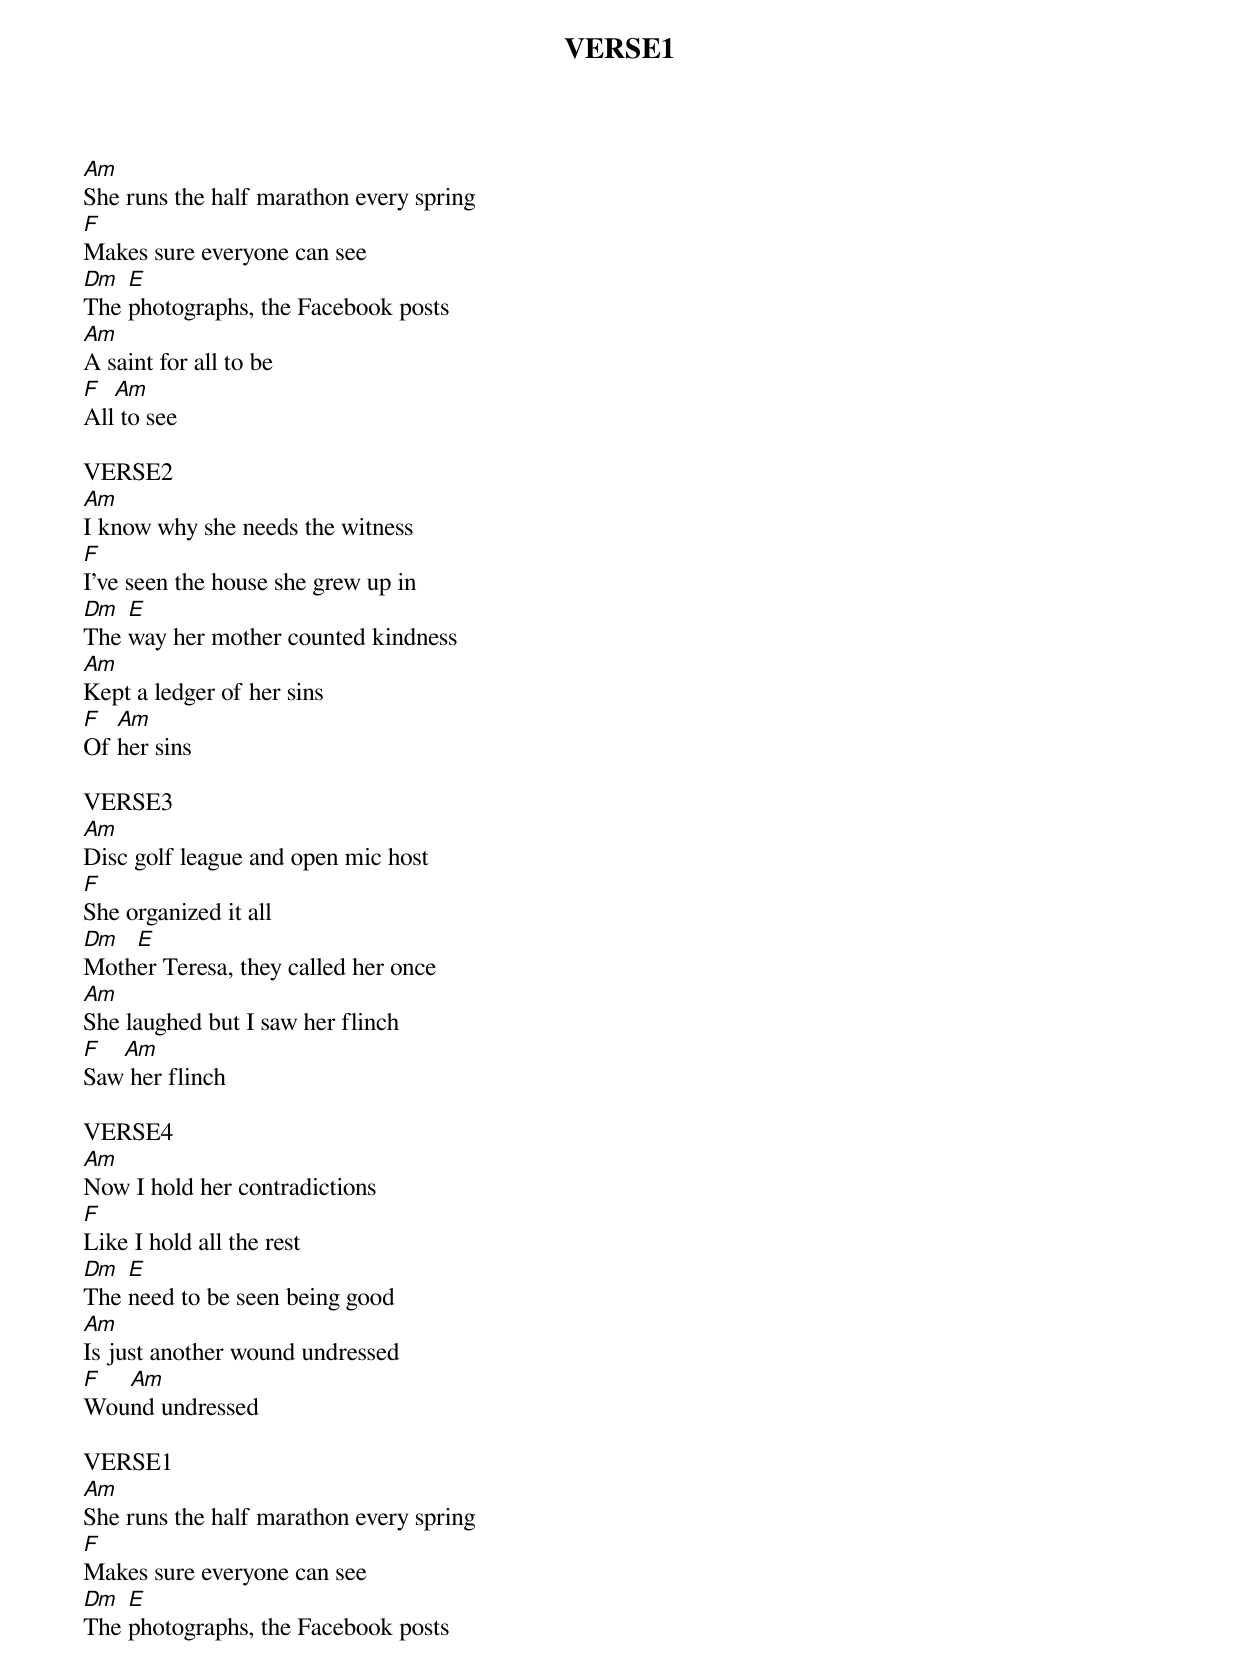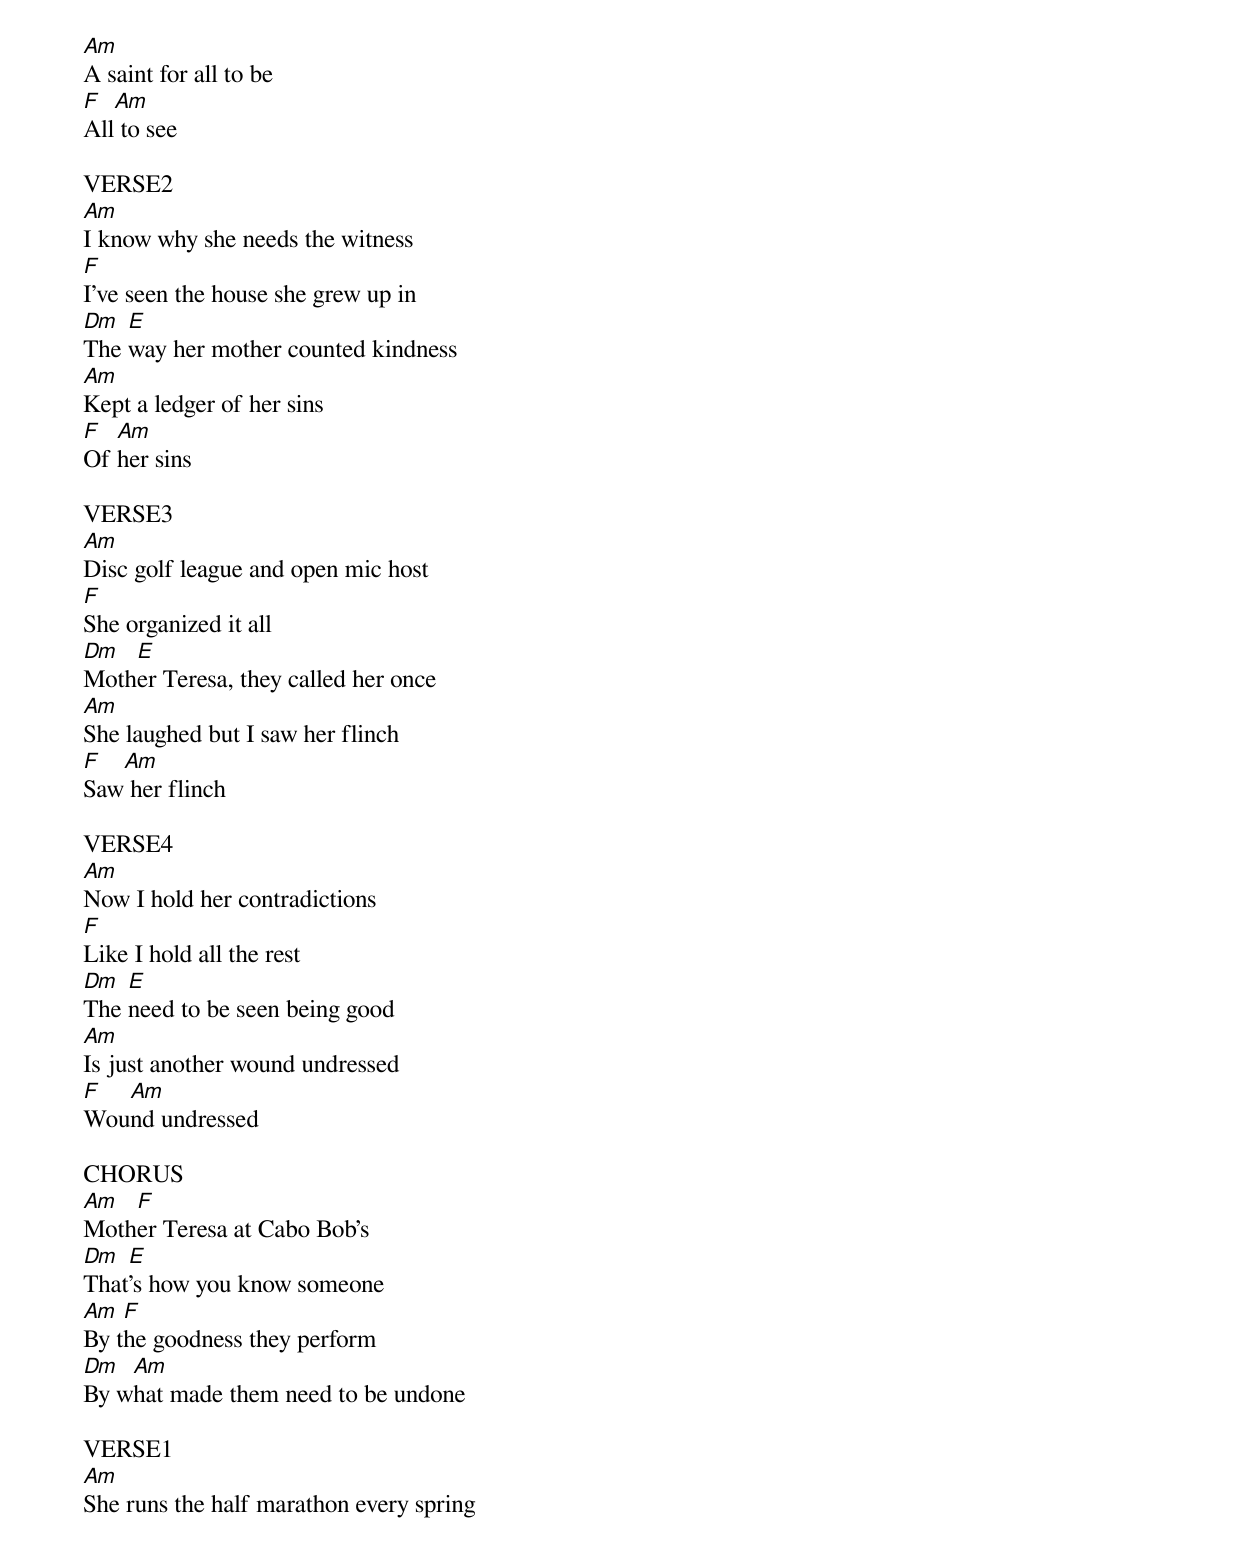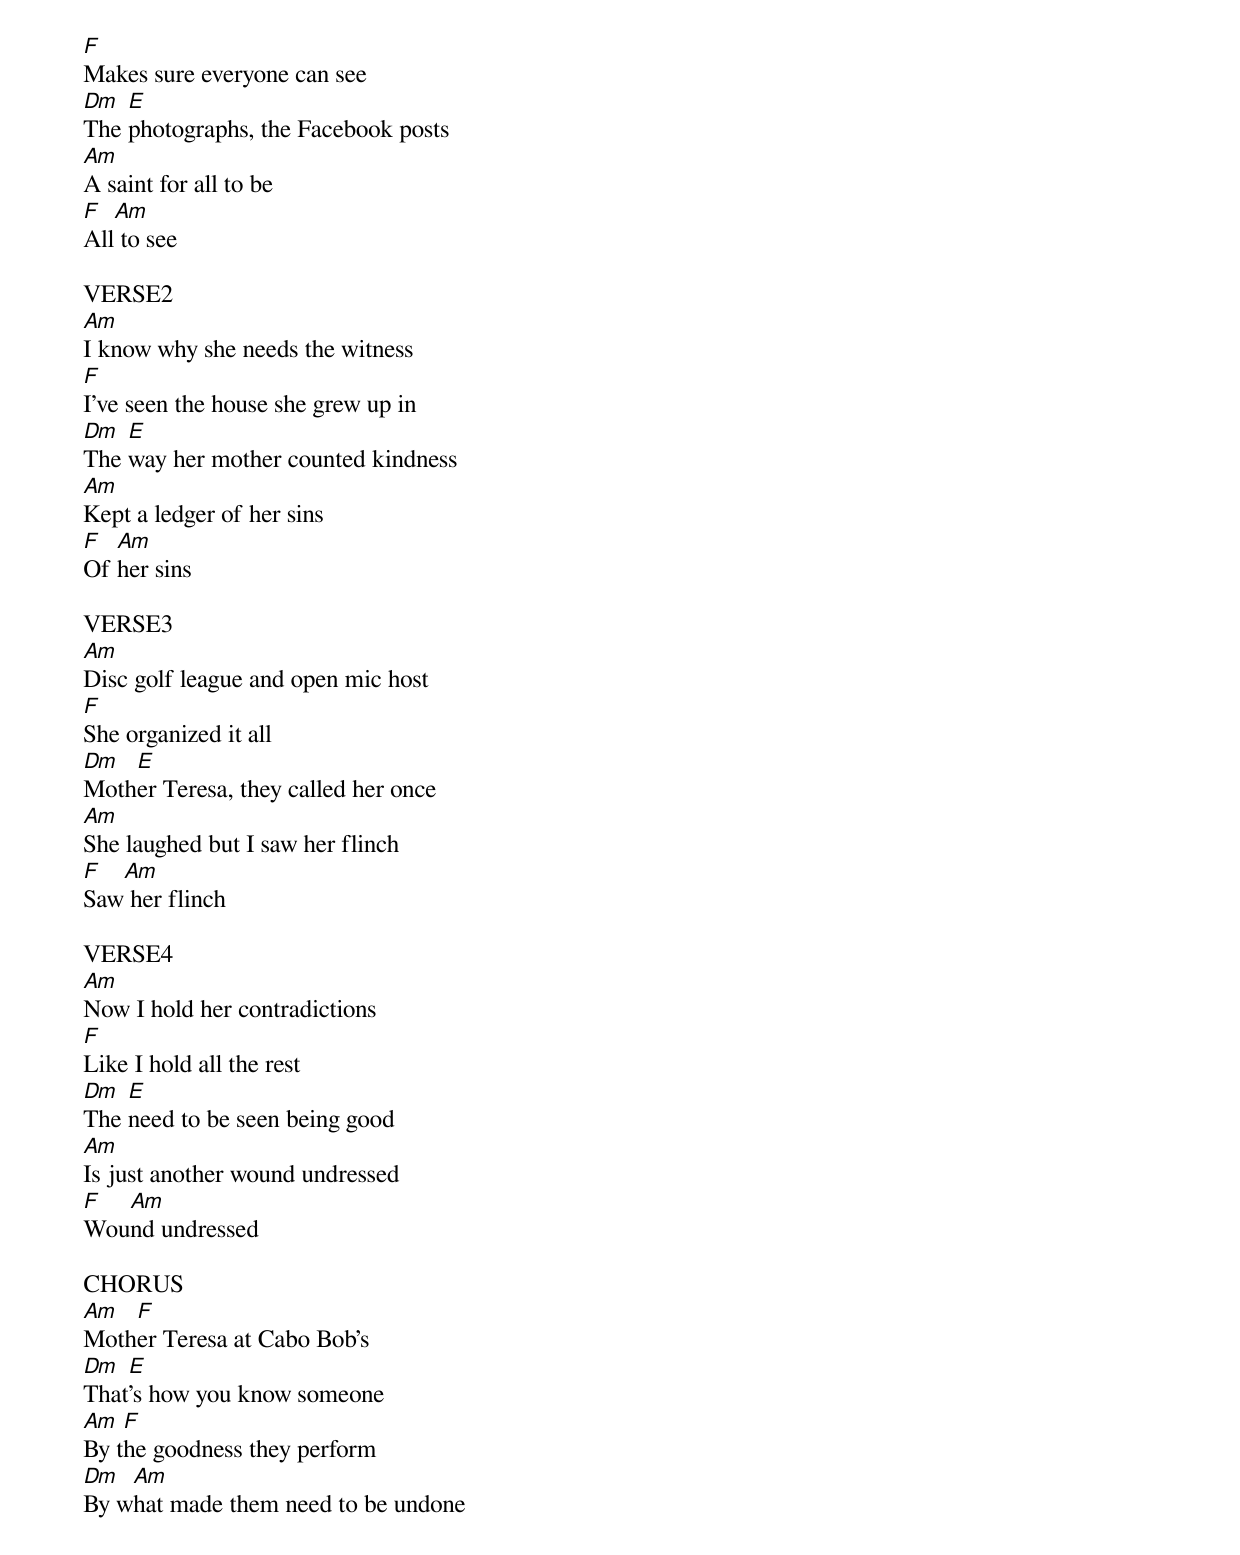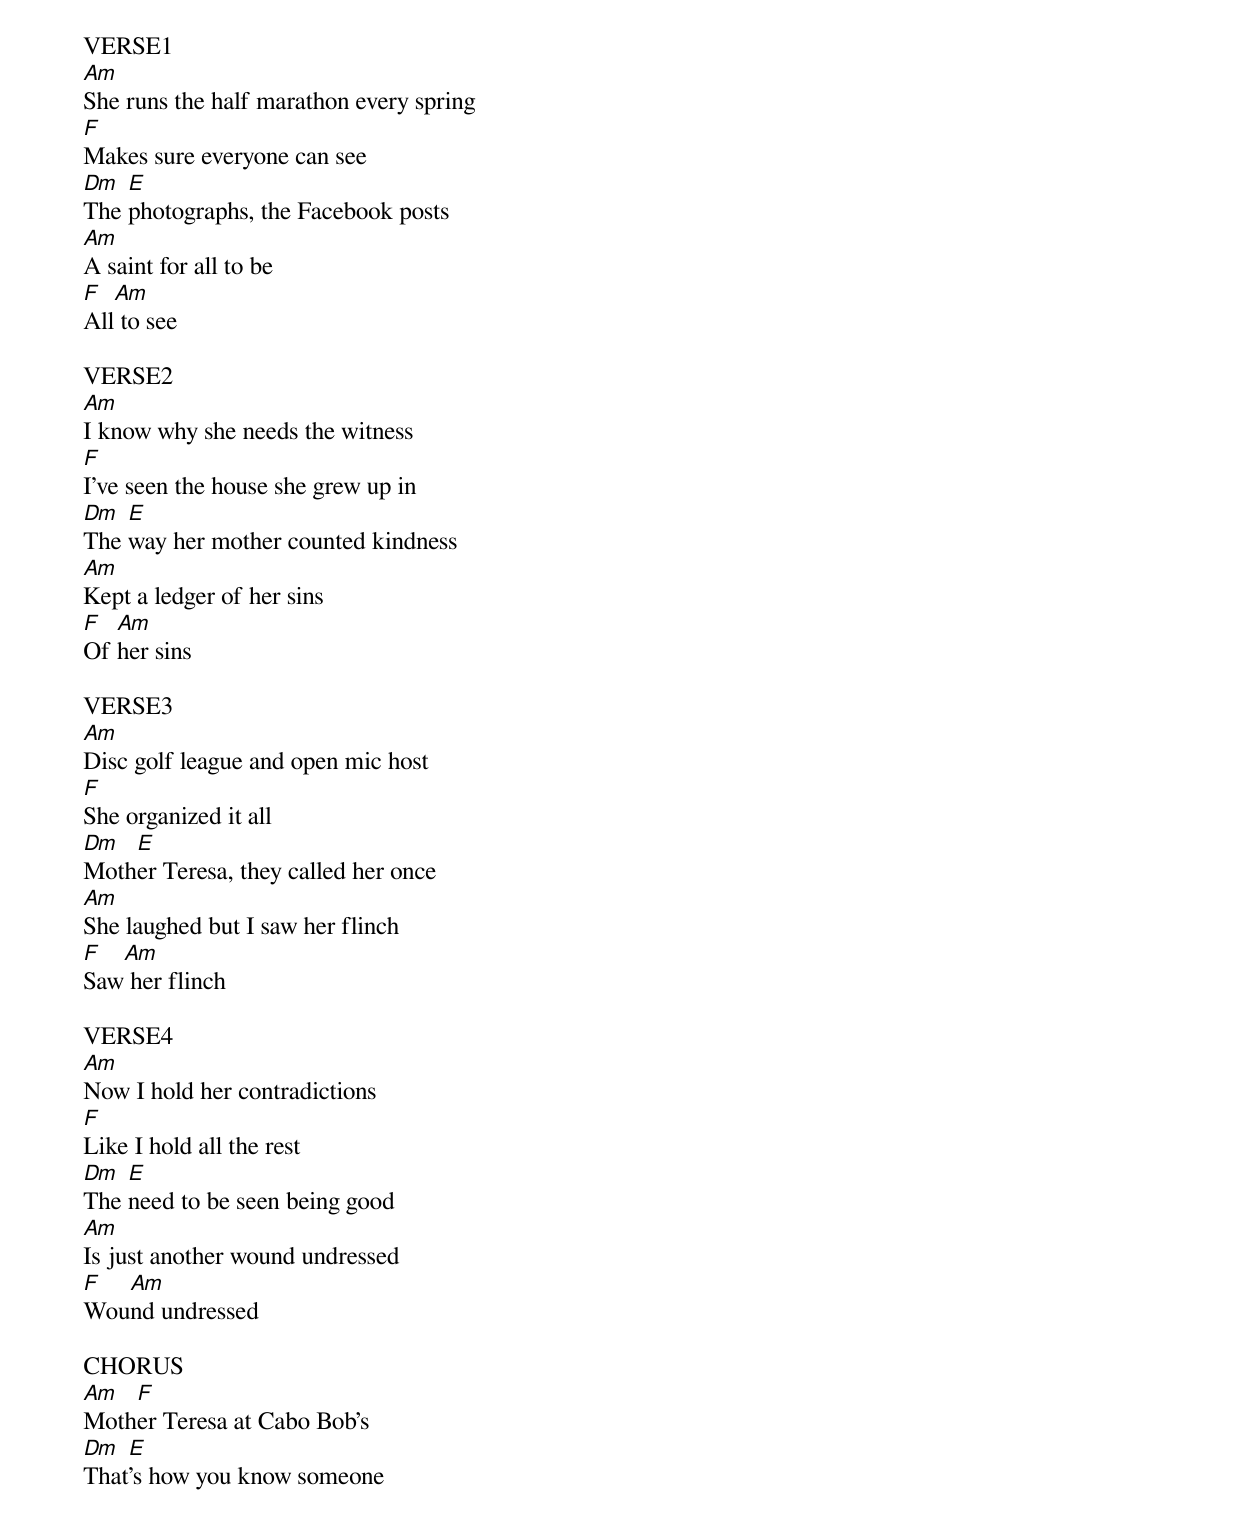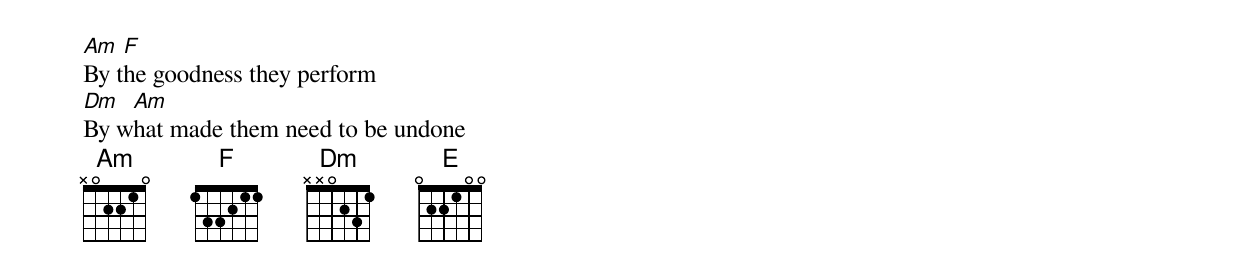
VERSE1
Am
She runs the half marathon every spring
F
Makes sure everyone can see
Dm  E
The photographs, the Facebook posts
Am
A saint for all to be
F  Am
All to see

VERSE2
Am
I know why she needs the witness
F
I've seen the house she grew up in
Dm  E
The way her mother counted kindness
Am
Kept a ledger of her sins
F  Am
Of her sins

VERSE3
Am
Disc golf league and open mic host
F
She organized it all
Dm  E
Mother Teresa, they called her once
Am
She laughed but I saw her flinch
F  Am
Saw her flinch

VERSE4
Am
Now I hold her contradictions
F
Like I hold all the rest
Dm  E
The need to be seen being good
Am
Is just another wound undressed
F  Am
Wound undressed

VERSE1
Am
She runs the half marathon every spring
F
Makes sure everyone can see
Dm  E
The photographs, the Facebook posts
Am
A saint for all to be
F  Am
All to see

VERSE2
Am
I know why she needs the witness
F
I've seen the house she grew up in
Dm  E
The way her mother counted kindness
Am
Kept a ledger of her sins
F  Am
Of her sins

VERSE3
Am
Disc golf league and open mic host
F
She organized it all
Dm  E
Mother Teresa, they called her once
Am
She laughed but I saw her flinch
F  Am
Saw her flinch

VERSE4
Am
Now I hold her contradictions
F
Like I hold all the rest
Dm  E
The need to be seen being good
Am
Is just another wound undressed
F  Am
Wound undressed

CHORUS
Am  F
Mother Teresa at Cabo Bob's
Dm  E
That's how you know someone
Am  F
By the goodness they perform
Dm  Am
By what made them need to be undone

VERSE1
Am
She runs the half marathon every spring
F
Makes sure everyone can see
Dm  E
The photographs, the Facebook posts
Am
A saint for all to be
F  Am
All to see

VERSE2
Am
I know why she needs the witness
F
I've seen the house she grew up in
Dm  E
The way her mother counted kindness
Am
Kept a ledger of her sins
F  Am
Of her sins

VERSE3
Am
Disc golf league and open mic host
F
She organized it all
Dm  E
Mother Teresa, they called her once
Am
She laughed but I saw her flinch
F  Am
Saw her flinch

VERSE4
Am
Now I hold her contradictions
F
Like I hold all the rest
Dm  E
The need to be seen being good
Am
Is just another wound undressed
F  Am
Wound undressed

CHORUS
Am  F
Mother Teresa at Cabo Bob's
Dm  E
That's how you know someone
Am  F
By the goodness they perform
Dm  Am
By what made them need to be undone

VERSE1
Am
She runs the half marathon every spring
F
Makes sure everyone can see
Dm  E
The photographs, the Facebook posts
Am
A saint for all to be
F  Am
All to see

VERSE2
Am
I know why she needs the witness
F
I've seen the house she grew up in
Dm  E
The way her mother counted kindness
Am
Kept a ledger of her sins
F  Am
Of her sins

VERSE3
Am
Disc golf league and open mic host
F
She organized it all
Dm  E
Mother Teresa, they called her once
Am
She laughed but I saw her flinch
F  Am
Saw her flinch

VERSE4
Am
Now I hold her contradictions
F
Like I hold all the rest
Dm  E
The need to be seen being good
Am
Is just another wound undressed
F  Am
Wound undressed

CHORUS
Am  F
Mother Teresa at Cabo Bob's
Dm  E
That's how you know someone
Am  F
By the goodness they perform
Dm  Am
By what made them need to be undone
